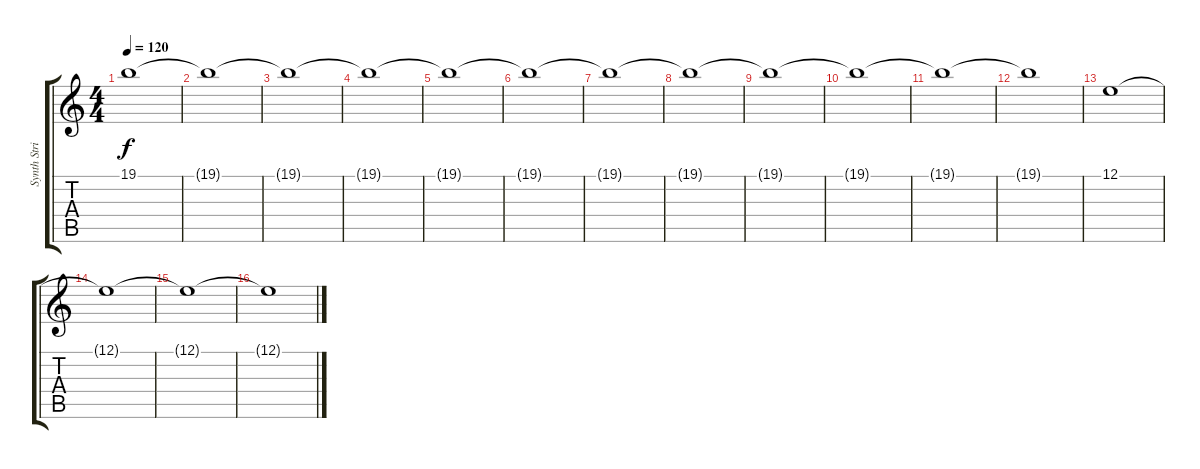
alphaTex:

\track ("Synth Strings" "Synth Stri") {instrument stringensemble2}
\staff {score tabs}
\tuning (E4 B3 G3 D3 A2 E2) {hide}
\ts (4 4)
\tempo 120
\clef g2
\ks c
19.1{t}.1{dy f} |
19.1{t}.1 |
19.1{t}.1 |
19.1{t}.1 |
19.1{t}.1 |
19.1{t}.1 |
19.1{t}.1 |
19.1{t}.1 |
19.1{t}.1 |
19.1{t}.1 |
19.1{t}.1 |
19.1{t}.1 |
12.1.1 |
12.1{t}.1 |
12.1{t}.1 |
12.1{t}.1
